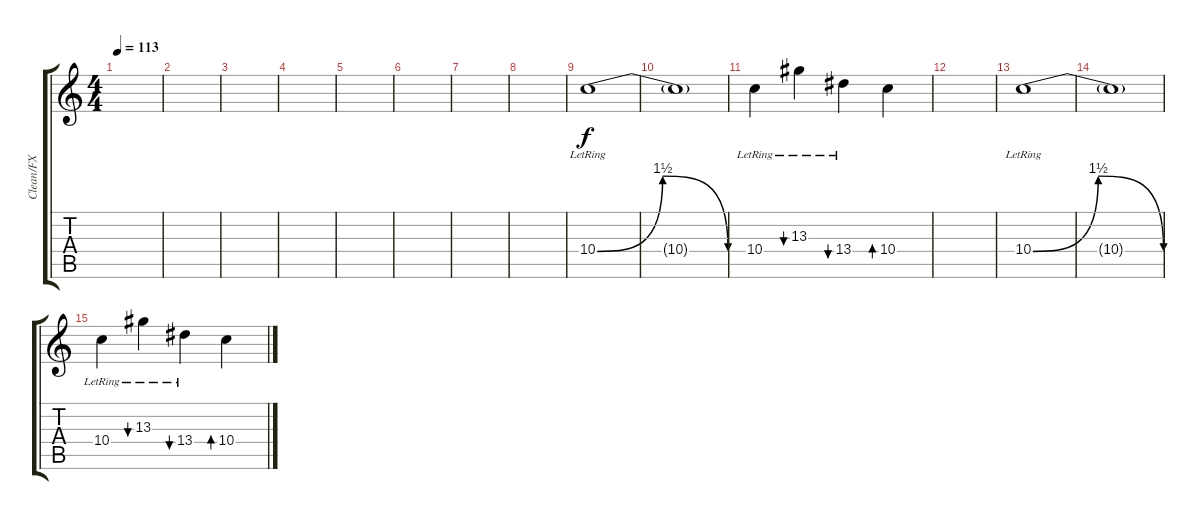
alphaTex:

\track ("Clean/FX" "Clean/FX") {instrument electricguitarjazz}
\staff {score tabs}
\tuning (E4 B3 G3 D3 A2 E2) {hide}
\ts (4 4)
\tempo 113
\clef g2
\ks c
|
|
|
|
|
|
|
|
10.4{be (bendrelease 0 0 30 6 30 6 60 0) lr}.1{instrument distortionguitar} |
10.4{t}.1 |
10.4{lr}.4{instrument electricguitarjazz} 13.3{lr}.4{bu 480} 13.4{lr}.4{bu 480} 10.4.4{bd 480} |
|
10.4{be (bendrelease 0 0 30 6 30 6 60 0) lr}.1{instrument distortionguitar} |
10.4{t}.1 |
10.4{lr}.4{instrument electricguitarjazz} 13.3{lr}.4{bu 480} 13.4{lr}.4{bu 480} 10.4.4{bd 480}
